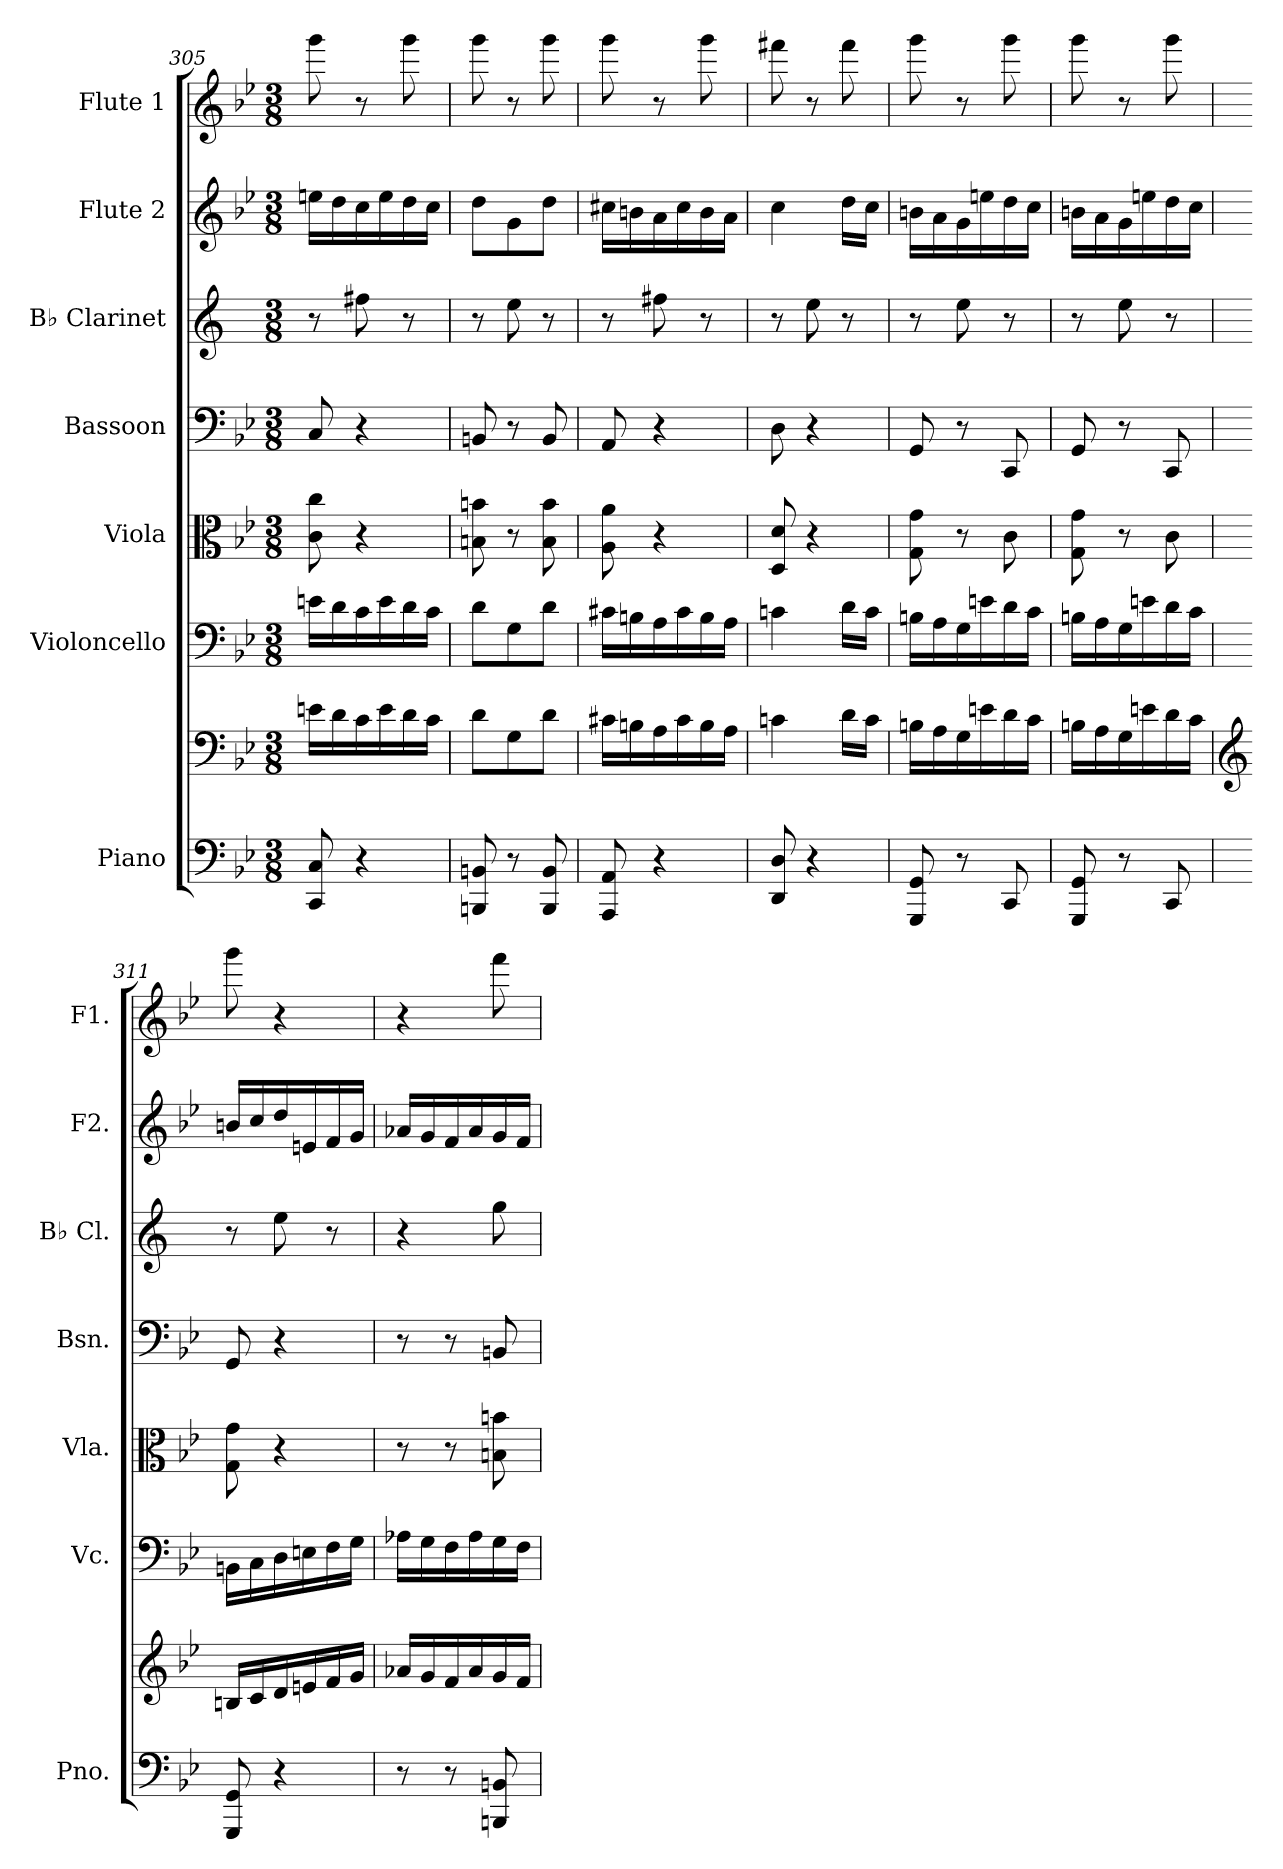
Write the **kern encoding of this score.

**kern	**kern	**kern	**kern	**kern	**kern	**kern	**kern
*part7	*part7	*part6	*part5	*part4	*part3	*part2	*part1
*staff8	*staff7	*staff6	*staff5	*staff4	*staff3	*staff2	*staff1
*I"Piano	*	*I"Violoncello	*I"Viola	*I"Bassoon	*I"B♭ Clarinet	*I"Flute 2	*I"Flute 1
*I'Pno.	*	*I'Vc.	*I'Vla.	*I'Bsn.	*I'B♭ Cl.	*I'F2.	*I'F1.
*clefF4	*clefF4	*clefF4	*clefC3	*clefF4	*clefG2	*clefG2	*clefG2
*	*	*	*	*	*ITrd1c2	*	*
*k[b-e-]	*k[b-e-]	*k[b-e-]	*k[b-e-]	*k[b-e-]	*k[b-e-]	*k[b-e-]	*k[b-e-]
*M3/8	*M3/8	*M3/8	*M3/8	*M3/8	*M3/8	*M3/8	*M3/8
=305	=305	=305	=305	=305	=305	=305	=305
8CC/ 8C/	16en\LL	16en\LL	8c\ 8cc\	8C/	8r	16een\LL	8ggg\
.	16d\	16d\	.	.	.	16dd\	.
4r	16c\	16c\	4r	4r	8een\	16cc\	8r
.	16e\	16e\	.	.	.	16ee\	.
.	16d\	16d\	.	.	8r	16dd\	8ggg\
.	16c\JJ	16c\JJ	.	.	.	16cc\JJ	.
=306	=306	=306	=306	=306	=306	=306	=306
8BBBn/ 8BBn/	8d\L	8d\L	8Bn\ 8bn\	8BBn/	8r	8dd\L	8ggg\
8r	8G\	8G\	8r	8r	8dd\	8g\	8r
8BBB/ 8BB/	8d\J	8d\J	8B\ 8b\	8BB/	8r	8dd\J	8ggg\
=307	=307	=307	=307	=307	=307	=307	=307
8AAA/ 8AA/	16c#X\LL	16c#X\LL	8A\ 8a\	8AA/	8r	16cc#X\LL	8ggg\
.	16Bn\	16Bn\	.	.	.	16bn\	.
4r	16A\	16A\	4r	4r	8een\	16a\	8r
.	16c#\	16c#\	.	.	.	16cc#\	.
.	16B\	16B\	.	.	8r	16b\	8ggg\
.	16A\JJ	16A\JJ	.	.	.	16a\JJ	.
=308	=308	=308	=308	=308	=308	=308	=308
8DD/ 8D/	4cn\	4cn\	8D/ 8d/	8D\	8r	4cc\	8fff#X\
4r	.	.	4r	4r	8dd\	.	8r
.	16d\LL	16d\LL	.	.	8r	16dd\LL	8fff#\
.	16c\JJ	16c\JJ	.	.	.	16cc\JJ	.
=309	=309	=309	=309	=309	=309	=309	=309
8GGG/ 8GG/	16Bn\LL	16Bn\LL	8G\ 8g\	8GG/	8r	16bn\LL	8ggg\
.	16A\	16A\	.	.	.	16a\	.
8r	16G\	16G\	8r	8r	8dd\	16g\	8r
.	16en\	16en\	.	.	.	16een\	.
8CC/	16d\	16d\	8c\	8CC/	8r	16dd\	8ggg\
.	16c\JJ	16c\JJ	.	.	.	16cc\JJ	.
=310	=310	=310	=310	=310	=310	=310	=310
8GGG/ 8GG/	16Bn\LL	16Bn\LL	8G\ 8g\	8GG/	8r	16bn\LL	8ggg\
.	16A\	16A\	.	.	.	16a\	.
8r	16G\	16G\	8r	8r	8dd\	16g\	8r
.	16en\	16en\	.	.	.	16een\	.
8CC/	16d\	16d\	8c\	8CC/	8r	16dd\	8ggg\
.	16c\JJ	16c\JJ	.	.	.	16cc\JJ	.
!!LO:LB:g=z
=311	=311	=311	=311	=311	=311	=311	=311
*	*clefG2	*	*	*	*	*	*
8GGG/ 8GG/	16Bn/LL	16BBn\LL	8G\ 8g\	8GG/	8r	16bn/LL	8ggg\
.	16c/	16C\	.	.	.	16cc/	.
4r	16d/	16D\	4r	4r	8dd\	16dd/	4r
.	16en/	16En\	.	.	.	16en/	.
.	16f/	16F\	.	.	8r	16f/	.
.	16g/JJ	16G\JJ	.	.	.	16g/JJ	.
=312	=312	=312	=312	=312	=312	=312	=312
8r	16a-X/LL	16A-X\LL	8r	8r	4r	16a-X/LL	4r
.	16g/	16G\	.	.	.	16g/	.
8r	16f/	16F\	8r	8r	.	16f/	.
.	16a-/	16A-\	.	.	.	16a-/	.
8BBBn/ 8BBn/	16g/	16G\	8Bn\ 8bn\	8BBn/	8ff\	16g/	8fff\
.	16f/JJ	16F\JJ	.	.	.	16f/JJ	.
=	=	=	=	=	=	=	=
*-	*-	*-	*-	*-	*-	*-	*-
